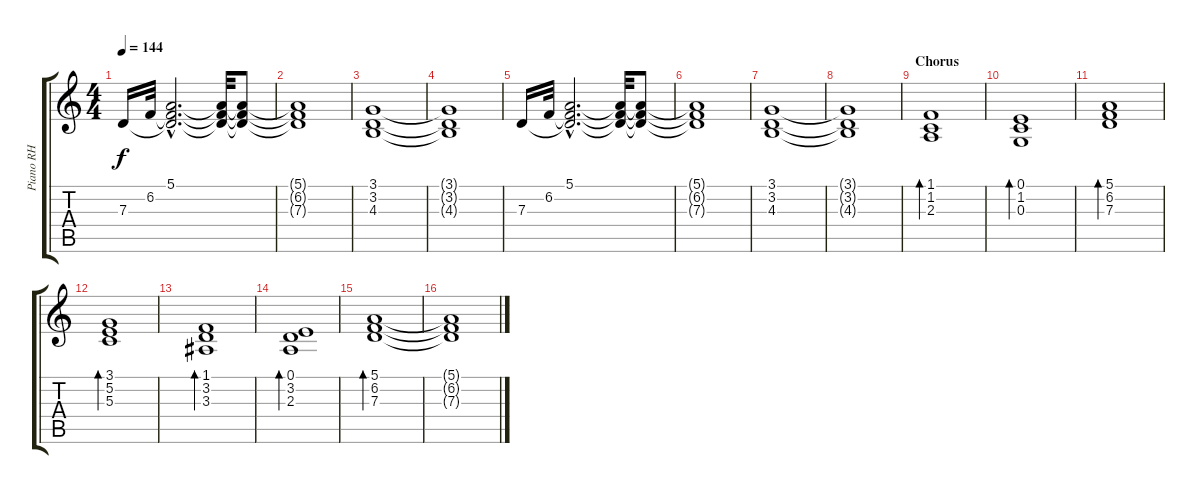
\track ("Piano RH" "Piano RH") {instrument brightacousticpiano}
\staff {score tabs}
\tuning (E4 B3 G3 D3 A2 E2) {hide}
\ts (4 4)
\tempo 144
\clef g2
\ks c
7.3.16{dy f} 6.2.32 (5.1{hac} 6.2{hac t} 7.3{hac t}).2{d} (5.1{t} 6.2{t} 7.3{t}).32 (5.1{t} 6.2{t} 7.3{t}).8 |
(5.1{t} 6.2{t} 7.3{t}).1 |
(3.1 3.2 4.3).1 |
(3.1{t} 3.2{t} 4.3{t}).1 |
7.3.16 6.2.32 (5.1{hac} 6.2{hac t} 7.3{hac t}).2{d} (5.1{t} 6.2{t} 7.3{t}).32 (5.1{t} 6.2{t} 7.3{t}).8 |
(5.1{t} 6.2{t} 7.3{t}).1 |
(3.1 3.2 4.3).1 |
(3.1{t} 3.2{t} 4.3{t}).1 |
\section ("" "Chorus")
(1.1 1.2 2.3).1{bd 60} |
(0.1 1.2 0.3).1{bd 60} |
(5.1 6.2 7.3).1{bd 60} |
(3.1 5.2 5.3).1{bd 60} |
(1.1 3.2 3.3).1{bd 60} |
(0.1 3.2 2.3).1{bd 60} |
(5.1 6.2 7.3).1{bd 60} |
(5.1{t} 6.2{t} 7.3{t}).1
